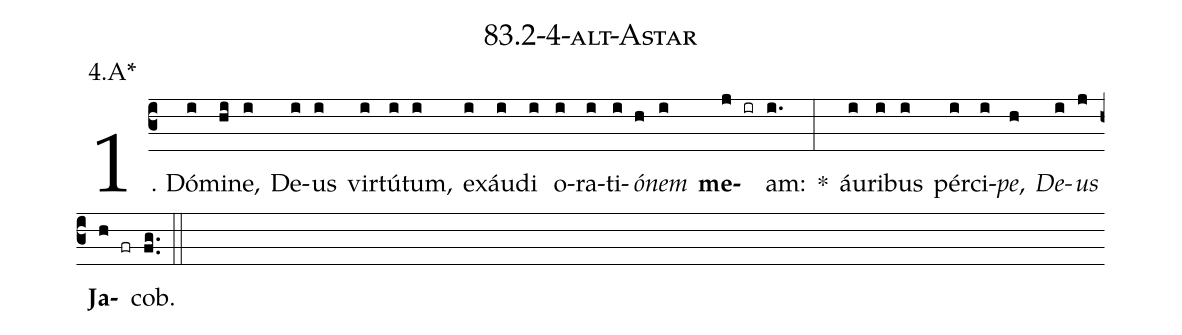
name: 83.2-4-alt-Astar;
annotation: 4.A*;
%%
(c3)1. Dó(i)mi(hi)ne,(i) De(i)us(i) vir(i)tú(i)tum,(i) ex(i)áu(i)di(i) o(i)ra(i)ti(i)<i>ó</i>(h)<i>nem</i>(i) <b>me</b>(j ir)am:(i.) *(:) áu(i)ri(i)bus(i) pér(i)ci(i)<i>pe</i>,(h) <i>De</i>(i)<i>us</i>(j) <b>Ja</b>(h fr)cob.(fg..) (::)


%E(i) u(h) o(i) u(j) a(h) e.(fg..) (::)
